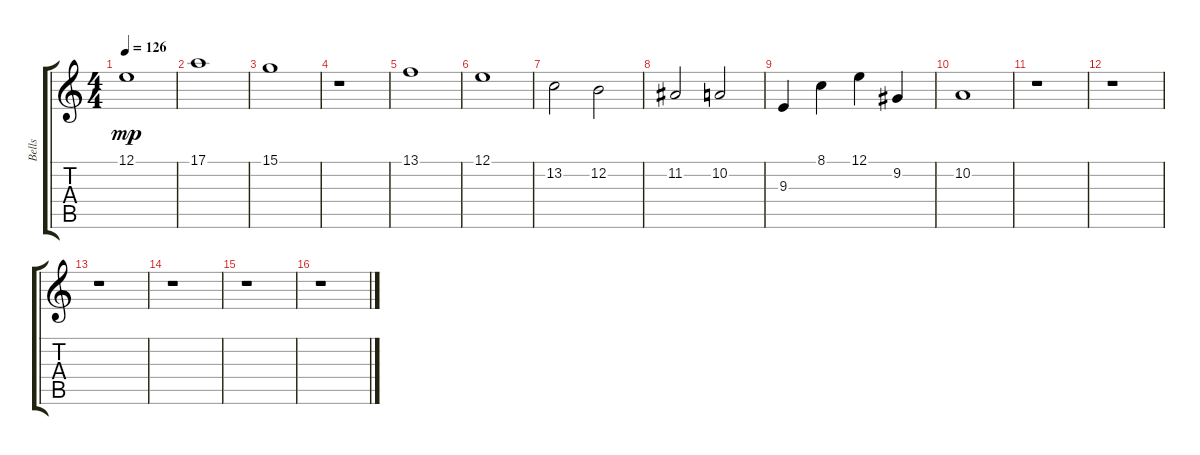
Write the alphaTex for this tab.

\track ("Bells" "Bells") {instrument glockenspiel}
\staff {score tabs}
\tuning (E4 B3 G3 D3 A2 E2) {hide}
\ts (4 4)
\tempo 126
\clef g2
\ks c
12.1.1{dy mp} |
17.1.1 |
15.1.1 |
r.1 |
13.1.1 |
12.1.1 |
13.2.2 12.2.2 |
11.2.2 10.2.2 |
9.3.4 8.1.4 12.1.4 9.2.4 |
10.2.1 |
r.1 |
r.1 |
r.1 |
r.1 |
r.1 |
r.1
